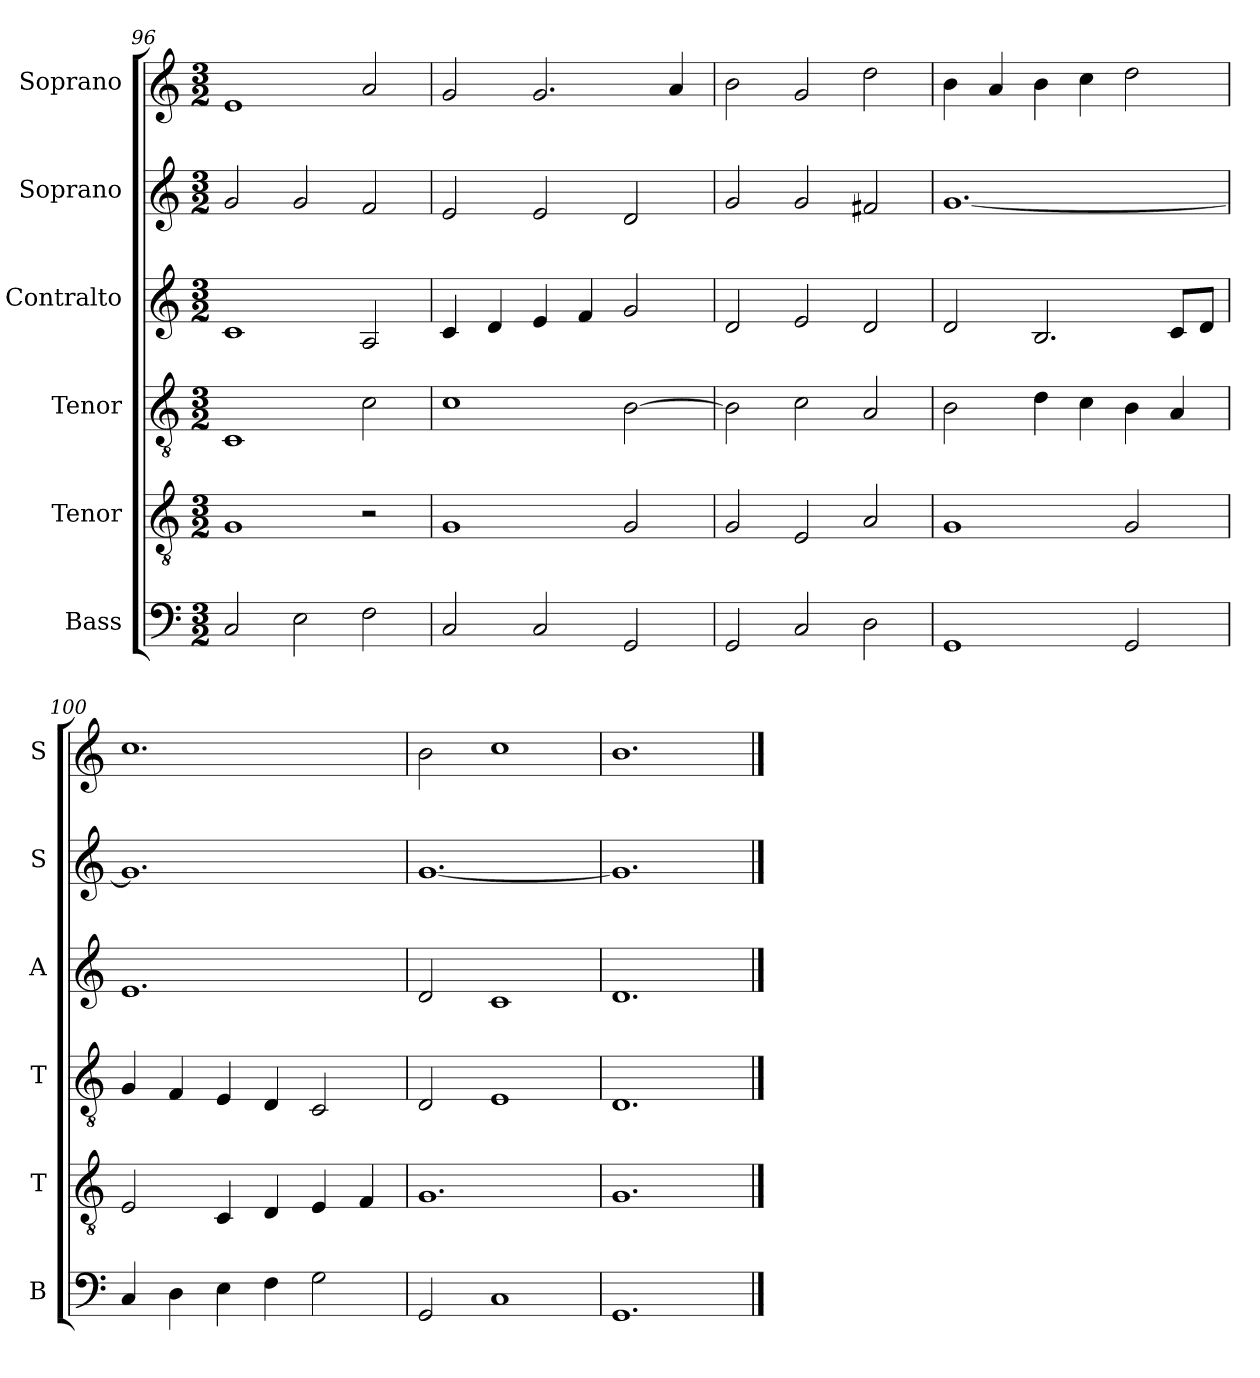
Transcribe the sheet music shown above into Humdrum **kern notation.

**kern	**kern	**kern	**kern	**kern	**kern
*part6	*part5	*part4	*part3	*part2	*part1
*staff6	*staff5	*staff4	*staff3	*staff2	*staff1
*I"Bass	*I"Tenor	*I"Tenor	*I"Contralto	*I"Soprano	*I"Soprano
*I'B	*I'T	*I'T	*I'A	*I'S	*I'S
*clefF4	*clefGv2	*clefGv2	*clefG2	*clefG2	*clefG2
*k[]	*k[]	*k[]	*k[]	*k[]	*k[]
*G:mix	*G:mix	*G:mix	*G:mix	*G:mix	*G:mix
*M3/2	*M3/2	*M3/2	*M3/2	*M3/2	*M3/2
=96	=96	=96	=96	=96	=96
2C	1G	1C	1c	2g	1e
2E	.	.	.	2g	.
2F	2r	2c	2A	2f	2a
=97	=97	=97	=97	=97	=97
2C	1G	1c	4c	2e	2g
.	.	.	4d	.	.
2C	.	.	4e	2e	2.g
.	.	.	4f	.	.
2GG	2G	[2B	2g	2d	.
.	.	.	.	.	4a
=98	=98	=98	=98	=98	=98
2GG	2G	2B]	2d	2g	2b
2C	2E	2c	2e	2g	2g
2D	2A	2A	2d	2f#X	2dd
=99	=99	=99	=99	=99	=99
1GG	1G	2B	2d	[1.g	4b
.	.	.	.	.	4a
.	.	4d	2.B	.	4b
.	.	4c	.	.	4cc
2GG	2G	4B	.	.	2dd
.	.	4A	8c/L	.	.
.	.	.	8d/J	.	.
=100	=100	=100	=100	=100	=100
4C	2E	4G	1.e	1.g]	1.cc
4D	.	4F	.	.	.
4E	4C	4E	.	.	.
4F	4D	4D	.	.	.
2G	4E	2C	.	.	.
.	4F	.	.	.	.
=101	=101	=101	=101	=101	=101
2GG	1.G	2D	2d	[1.g	2b
1C	.	1E	1c	.	1cc
=102	=102	=102	=102	=102	=102
1.GG	1.G	1.D	1.d	1.g]	1.b
==	==	==	==	==	==
*-	*-	*-	*-	*-	*-
